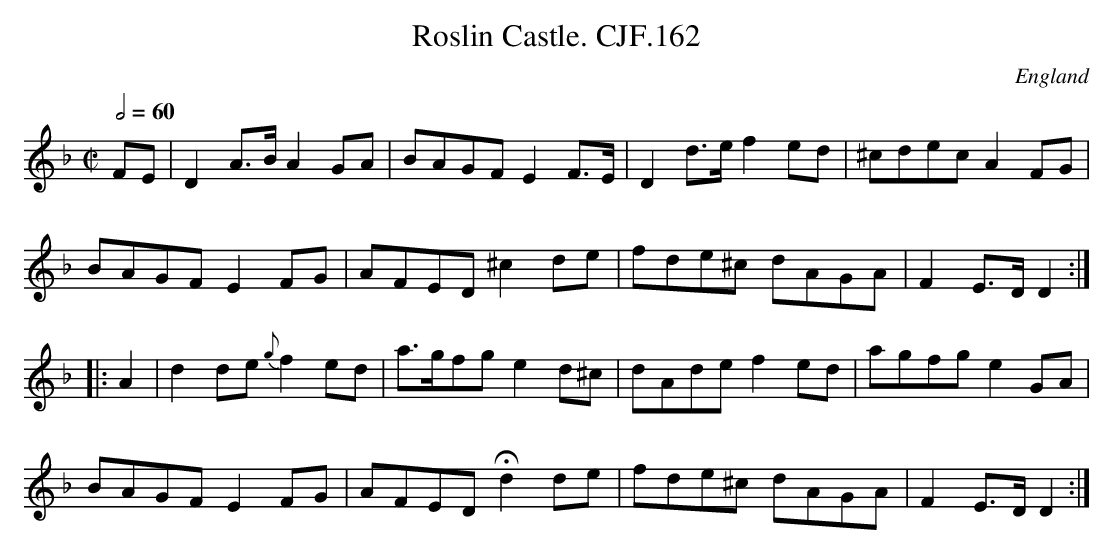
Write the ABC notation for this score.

X:1
T:Roslin Castle. CJF.162
L:1/8
M:C|
O:England
Q:2/4=60
K:F
FE|D2A>BA2GA|BAGFE2F>E|D2d>ef2ed|^cdecA2FG|!
BAGFE2FG|AFED^c2de|fde^c dAGA|F2E>DD2:|!
|:A2|d2de{g}f2ed|a>gfge2d^c|dAdef2ed|agfge2GA|!
BAGFE2FG|AFEDHd2de|fde^c dAGA|F2E>DD2:|
